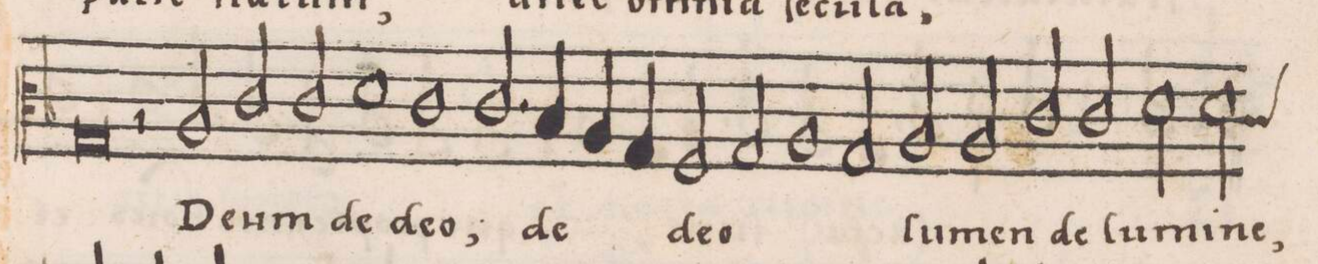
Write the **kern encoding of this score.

**kern	**text
*I"ALTVS	*
*clefC3	*
*k[b-]	*
*M2/1	*
0G	.
=32-	=32-
2r	.
2A/	De-
=33-	=33-
2c/	-um
2c/	de
1d	de-
=34-	=34-
1c	-o;
2.c/	de
4B-/	.
=35-	=35-
4A/	.
4G/	.
2F/	de-
2G/	-o
1A/	.
=36-	=36-
2G/	.
2A/	lu-
2A/	-men
=37-	=37-
2c/	de
2c/	lu-
2d\	-mi-
*custos:c	*
2d\	-ne,
=38-	=38-
*-	*-
